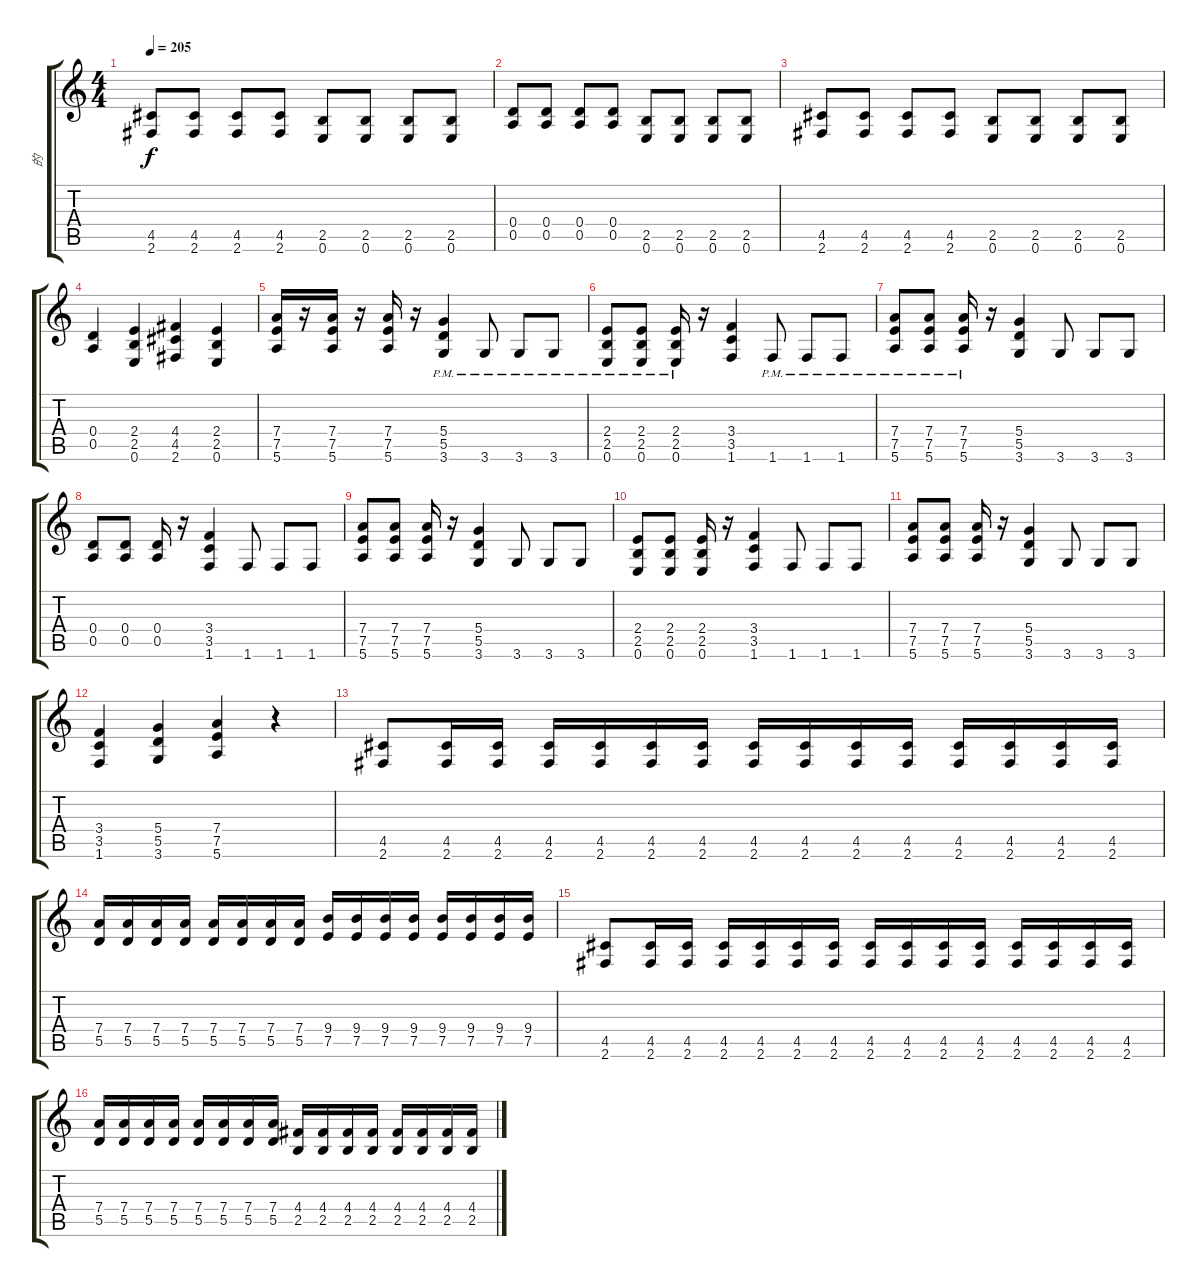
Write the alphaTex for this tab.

\track ("的" "的") {instrument distortionguitar}
\staff {score tabs}
\tuning (E4 B3 G3 D3 A2 E2) {hide}
\ts (4 4)
\tempo 205
\clef g2
\ks c
(4.5 2.6).8{dy f} (4.5 2.6).8 (4.5 2.6).8 (4.5 2.6).8 (2.5 0.6).8 (2.5 0.6).8 (2.5 0.6).8 (2.5 0.6).8 |
(0.4 0.5).8 (0.4 0.5).8 (0.4 0.5).8 (0.4 0.5).8 (2.5 0.6).8 (2.5 0.6).8 (2.5 0.6).8 (2.5 0.6).8 |
(4.5 2.6).8 (4.5 2.6).8 (4.5 2.6).8 (4.5 2.6).8 (2.5 0.6).8 (2.5 0.6).8 (2.5 0.6).8 (2.5 0.6).8 |
(0.4 0.5).4 (2.4 2.5 0.6).4 (4.4 4.5 2.6).4 (2.4 2.5 0.6).4 |
(7.4 7.5 5.6).16 r.16 (7.4 7.5 5.6).16 r.16 (7.4 7.5 5.6).16 r.16 (5.4{pm} 5.5{pm} 3.6{pm}).4 3.6{pm}.8 3.6{pm}.8 3.6{pm}.8 |
(2.4{pm} 2.5{pm} 0.6{pm}).8 (2.4{pm} 2.5{pm} 0.6{pm}).8 (2.4{pm} 2.5{pm} 0.6{pm}).16 r.16 (3.4 3.5 1.6).4 1.6{pm}.8 1.6{pm}.8 1.6{pm}.8 |
(7.4{pm} 7.5{pm} 5.6{pm}).8 (7.4{pm} 7.5{pm} 5.6{pm}).8 (7.4{pm} 7.5{pm} 5.6{pm}).16 r.16 (5.4 5.5 3.6).4 3.6.8 3.6.8 3.6.8 |
(0.4 0.5).8 (0.4 0.5).8 (0.4 0.5).16 r.16 (3.4 3.5 1.6).4 1.6.8 1.6.8 1.6.8 |
(7.4 7.5 5.6).8 (7.4 7.5 5.6).8 (7.4 7.5 5.6).16 r.16 (5.4 5.5 3.6).4 3.6.8 3.6.8 3.6.8 |
(2.4 2.5 0.6).8 (2.4 2.5 0.6).8 (2.4 2.5 0.6).16 r.16 (3.4 3.5 1.6).4 1.6.8 1.6.8 1.6.8 |
(7.4 7.5 5.6).8 (7.4 7.5 5.6).8 (7.4 7.5 5.6).16 r.16 (5.4 5.5 3.6).4 3.6.8 3.6.8 3.6.8 |
(3.4 3.5 1.6).4 (5.4 5.5 3.6).4 (7.4 7.5 5.6).4 r.4 |
(4.5 2.6).8 (4.5 2.6).16 (4.5 2.6).16 (4.5 2.6).16 (4.5 2.6).16 (4.5 2.6).16 (4.5 2.6).16 (4.5 2.6).16 (4.5 2.6).16 (4.5 2.6).16 (4.5 2.6).16 (4.5 2.6).16 (4.5 2.6).16 (4.5 2.6).16 (4.5 2.6).16 |
(7.4 5.5).16 (7.4 5.5).16 (7.4 5.5).16 (7.4 5.5).16 (7.4 5.5).16 (7.4 5.5).16 (7.4 5.5).16 (7.4 5.5).16 (9.4 7.5).16 (9.4 7.5).16 (9.4 7.5).16 (9.4 7.5).16 (9.4 7.5).16 (9.4 7.5).16 (9.4 7.5).16 (9.4 7.5).16 |
(4.5 2.6).8 (4.5 2.6).16 (4.5 2.6).16 (4.5 2.6).16 (4.5 2.6).16 (4.5 2.6).16 (4.5 2.6).16 (4.5 2.6).16 (4.5 2.6).16 (4.5 2.6).16 (4.5 2.6).16 (4.5 2.6).16 (4.5 2.6).16 (4.5 2.6).16 (4.5 2.6).16 |
(7.4 5.5).16 (7.4 5.5).16 (7.4 5.5).16 (7.4 5.5).16 (7.4 5.5).16 (7.4 5.5).16 (7.4 5.5).16 (7.4 5.5).16 (4.4 2.5).16 (4.4 2.5).16 (4.4 2.5).16 (4.4 2.5).16 (4.4 2.5).16 (4.4 2.5).16 (4.4 2.5).16 (4.4 2.5).16
